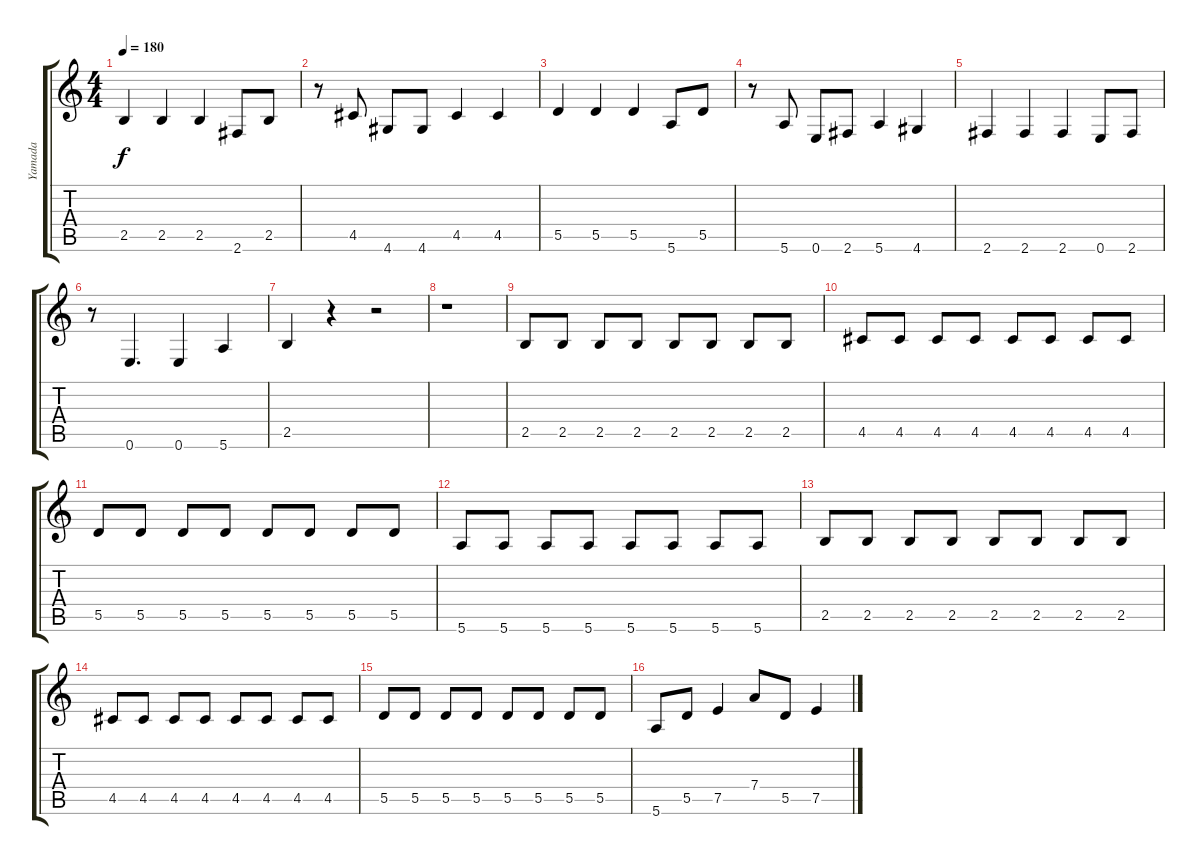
\track ("Yamada" "Yamada") {instrument electricbassfinger}
\staff {score tabs}
\tuning (E4 B3 G3 D3 A2 E2) {hide}
\ts (4 4)
\tempo 180
\clef g2
\ks c
2.5.4{dy f} 2.5.4 2.5.4 2.6.8 2.5.8 |
r.8 4.5.8 4.6.8 4.6.8 4.5.4 4.5.4 |
5.5.4 5.5.4 5.5.4 5.6.8 5.5.8 |
r.8 5.6.8 0.6.8 2.6.8 5.6.4 4.6.4 |
2.6.4 2.6.4 2.6.4 0.6.8 2.6.8 |
r.8 0.6.4{d} 0.6.4 5.6.4 |
2.5.4 r.4 r.2 |
r.1 |
2.5.8 2.5.8 2.5.8 2.5.8 2.5.8 2.5.8 2.5.8 2.5.8 |
4.5.8 4.5.8 4.5.8 4.5.8 4.5.8 4.5.8 4.5.8 4.5.8 |
5.5.8 5.5.8 5.5.8 5.5.8 5.5.8 5.5.8 5.5.8 5.5.8 |
5.6.8 5.6.8 5.6.8 5.6.8 5.6.8 5.6.8 5.6.8 5.6.8 |
2.5.8 2.5.8 2.5.8 2.5.8 2.5.8 2.5.8 2.5.8 2.5.8 |
4.5.8 4.5.8 4.5.8 4.5.8 4.5.8 4.5.8 4.5.8 4.5.8 |
5.5.8 5.5.8 5.5.8 5.5.8 5.5.8 5.5.8 5.5.8 5.5.8 |
5.6.8 5.5.8 7.5.4 7.4.8 5.5.8 7.5.4
